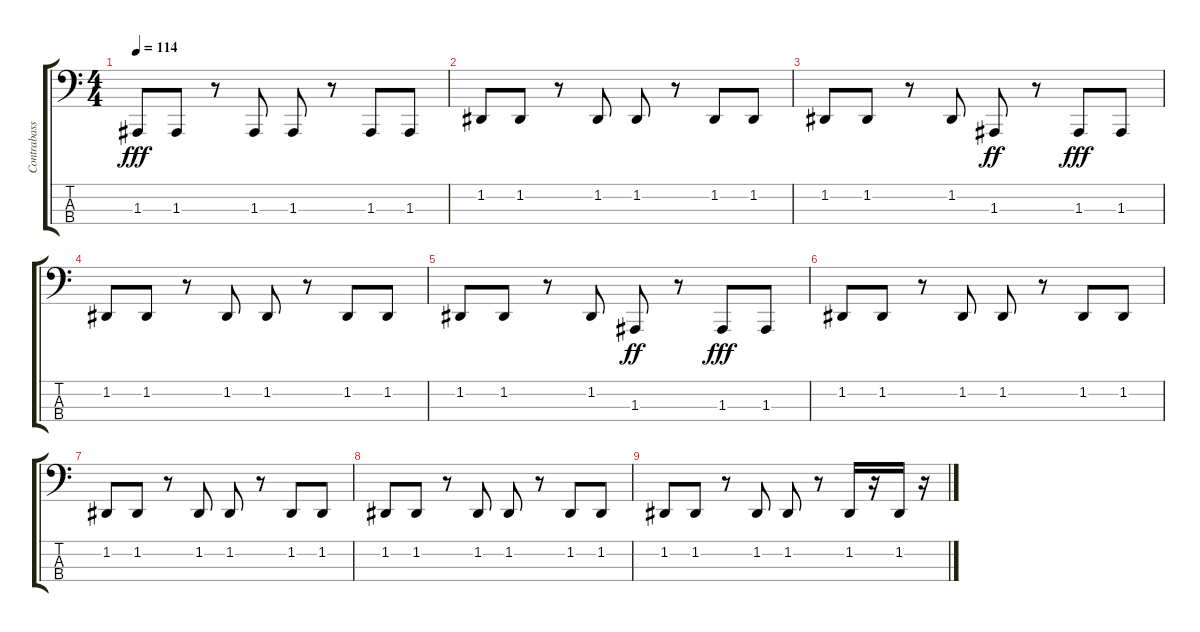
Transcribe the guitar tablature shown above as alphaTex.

\track ("Contrabass" "Contrabass") {instrument stringensemble1}
\staff {score tabs}
\tuning (G2 D2 A1 E1) {hide}
\ts (4 4)
\tempo 114
\clef f4
\ks c
1.3.8{dy fff} 1.3.8 r.8 1.3.8 1.3.8 r.8 1.3.8 1.3.8 |
1.2.8 1.2.8 r.8 1.2.8 1.2.8 r.8 1.2.8 1.2.8 |
1.2.8 1.2.8 r.8 1.2.8 1.3.8{dy ff} r.8 1.3.8{dy fff} 1.3.8 |
1.2.8 1.2.8 r.8 1.2.8 1.2.8 r.8 1.2.8 1.2.8 |
1.2.8 1.2.8 r.8 1.2.8 1.3.8{dy ff} r.8 1.3.8{dy fff} 1.3.8 |
1.2.8 1.2.8 r.8 1.2.8 1.2.8 r.8 1.2.8 1.2.8 |
1.2.8 1.2.8 r.8 1.2.8 1.2.8 r.8 1.2.8 1.2.8 |
1.2.8 1.2.8 r.8 1.2.8 1.2.8 r.8 1.2.8 1.2.8 |
1.2.8 1.2.8 r.8 1.2.8 1.2.8 r.8 1.2.16 r.16 1.2.16 r.16
